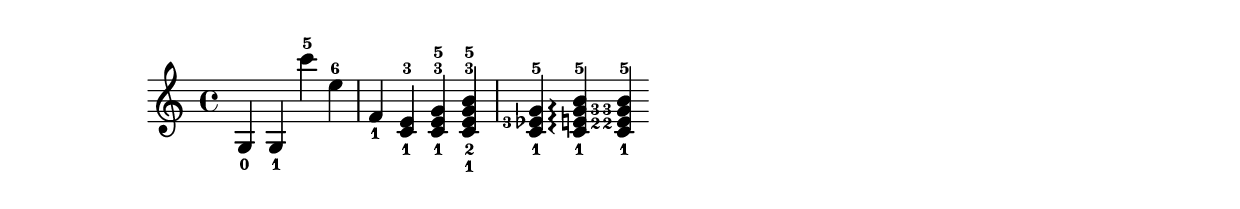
\version "1.7.16"
\header {

texidoc = "With the new chord syntax it's possible to associate
fingerings uniquely with notes. This makes horizontal fingering much
easier to process."

}

\score {
    \notes \relative c'{
	<<g_0>> 4
	<<g_1>> 4
	<<c''^5>> 4
	<<e,^6>> 4
	<<f,_1>> 4
 	<< c-1 e-3>> 4
	<< c-1  e-3 g-5 >> 4
	<< c-1  e-2 g-3 b-5 >> 4
	\property Voice.fingerHorizontalDirection = #LEFT
	<< c-1  es-3 g-5 >> 4
	\property Voice.fingerHorizontalDirection = #RIGHT
	<< c-1  e-2 g-3 b-5 >> 4-\arpeggio
	\property Voice.fingerHorizontalDirection = #LEFT
	<< c_1  e-2 g-3 b^5 >> 4
	
}

}

%% new-chords-done %%
%% new-chords-done %%
%% new-chords-done %%
